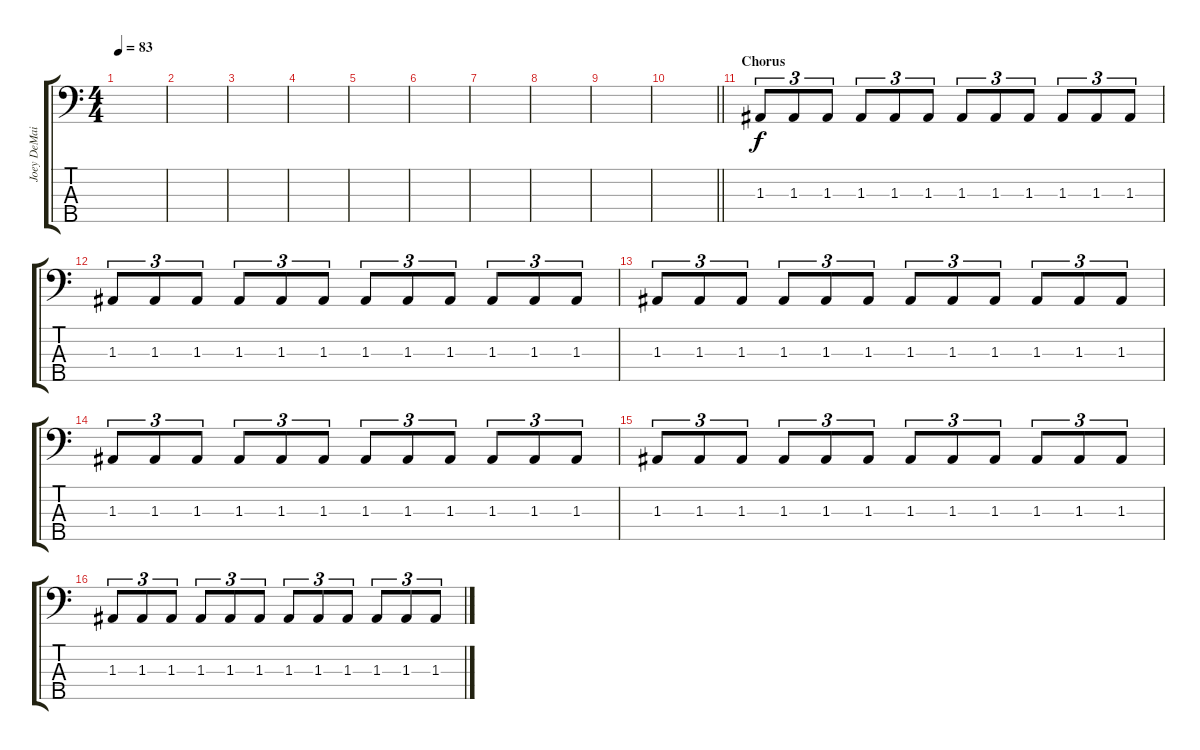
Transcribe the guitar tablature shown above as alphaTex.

\track ("Joey DeMaio" "Joey DeMai") {instrument electricbasspick}
\staff {score tabs}
\tuning (G2 D2 A1 E1 B0) {hide}
\ts (4 4)
\tempo 83
\clef f4
\ks c
|
|
|
|
|
|
|
|
|
\barLineRight lightlight
|
\section ("" "Chorus")
1.3.8{tu (3 2) volume 12} 1.3.8{tu (3 2)} 1.3.8{tu (3 2)} 1.3.8{tu (3 2)} 1.3.8{tu (3 2)} 1.3.8{tu (3 2)} 1.3.8{tu (3 2)} 1.3.8{tu (3 2)} 1.3.8{tu (3 2)} 1.3.8{tu (3 2)} 1.3.8{tu (3 2)} 1.3.8{tu (3 2)} |
1.3.8{tu (3 2)} 1.3.8{tu (3 2)} 1.3.8{tu (3 2)} 1.3.8{tu (3 2)} 1.3.8{tu (3 2)} 1.3.8{tu (3 2)} 1.3.8{tu (3 2)} 1.3.8{tu (3 2)} 1.3.8{tu (3 2)} 1.3.8{tu (3 2)} 1.3.8{tu (3 2)} 1.3.8{tu (3 2)} |
1.3.8{tu (3 2)} 1.3.8{tu (3 2)} 1.3.8{tu (3 2)} 1.3.8{tu (3 2)} 1.3.8{tu (3 2)} 1.3.8{tu (3 2)} 1.3.8{tu (3 2)} 1.3.8{tu (3 2)} 1.3.8{tu (3 2)} 1.3.8{tu (3 2)} 1.3.8{tu (3 2)} 1.3.8{tu (3 2)} |
1.3.8{tu (3 2)} 1.3.8{tu (3 2)} 1.3.8{tu (3 2)} 1.3.8{tu (3 2)} 1.3.8{tu (3 2)} 1.3.8{tu (3 2)} 1.3.8{tu (3 2)} 1.3.8{tu (3 2)} 1.3.8{tu (3 2)} 1.3.8{tu (3 2)} 1.3.8{tu (3 2)} 1.3.8{tu (3 2)} |
1.3.8{tu (3 2)} 1.3.8{tu (3 2)} 1.3.8{tu (3 2)} 1.3.8{tu (3 2)} 1.3.8{tu (3 2)} 1.3.8{tu (3 2)} 1.3.8{tu (3 2)} 1.3.8{tu (3 2)} 1.3.8{tu (3 2)} 1.3.8{tu (3 2)} 1.3.8{tu (3 2)} 1.3.8{tu (3 2)} |
1.3.8{tu (3 2)} 1.3.8{tu (3 2)} 1.3.8{tu (3 2)} 1.3.8{tu (3 2)} 1.3.8{tu (3 2)} 1.3.8{tu (3 2)} 1.3.8{tu (3 2)} 1.3.8{tu (3 2)} 1.3.8{tu (3 2)} 1.3.8{tu (3 2)} 1.3.8{tu (3 2)} 1.3.8{tu (3 2)}
